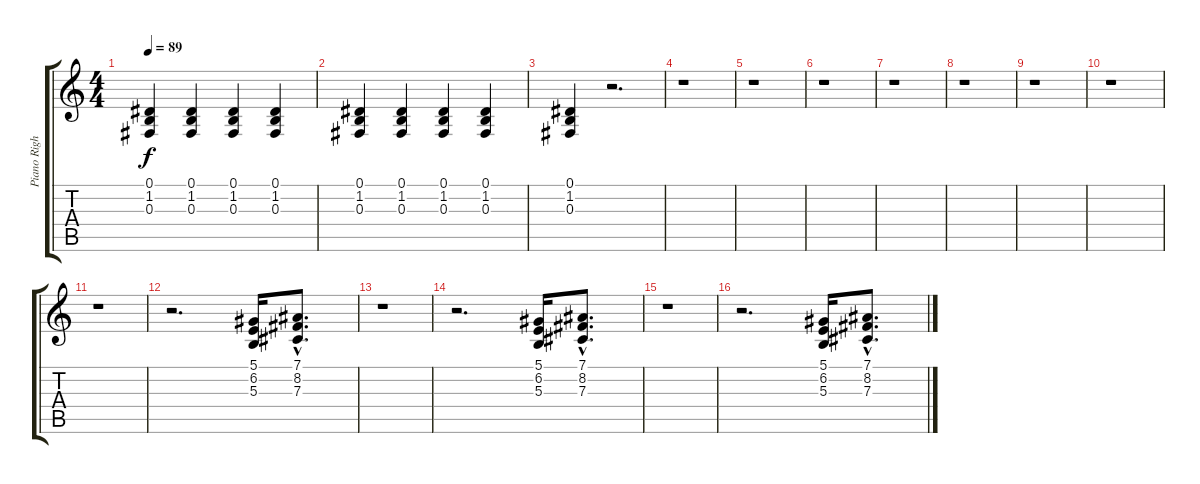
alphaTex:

\track ("Piano Right Hand (Dizzy)" "Piano Righ") {instrument brightacousticpiano}
\staff {score tabs}
\tuning (Eb4 Bb3 Gb3 Db3 Ab2 Eb2) {hide}
\ts (4 4)
\tempo 89
\clef g2
\ks c
(0.1 1.2 0.3).4{dy f} (0.1 1.2 0.3).4 (0.1 1.2 0.3).4 (0.1 1.2 0.3).4 |
(0.1 1.2 0.3).4 (0.1 1.2 0.3).4 (0.1 1.2 0.3).4 (0.1 1.2 0.3).4 |
(0.1 1.2 0.3).4 r.2{d} |
r.1 |
r.1 |
r.1 |
r.1 |
r.1 |
r.1 |
r.1 |
r.1 |
r.2{d} (5.1 6.2 5.3).16 (7.1{hac} 8.2{hac} 7.3{hac}).8{d} |
r.1 |
r.2{d} (5.1 6.2 5.3).16 (7.1{hac} 8.2{hac} 7.3{hac}).8{d} |
r.1 |
r.2{d} (5.1 6.2 5.3).16 (7.1{hac} 8.2{hac} 7.3{hac}).8{d}
